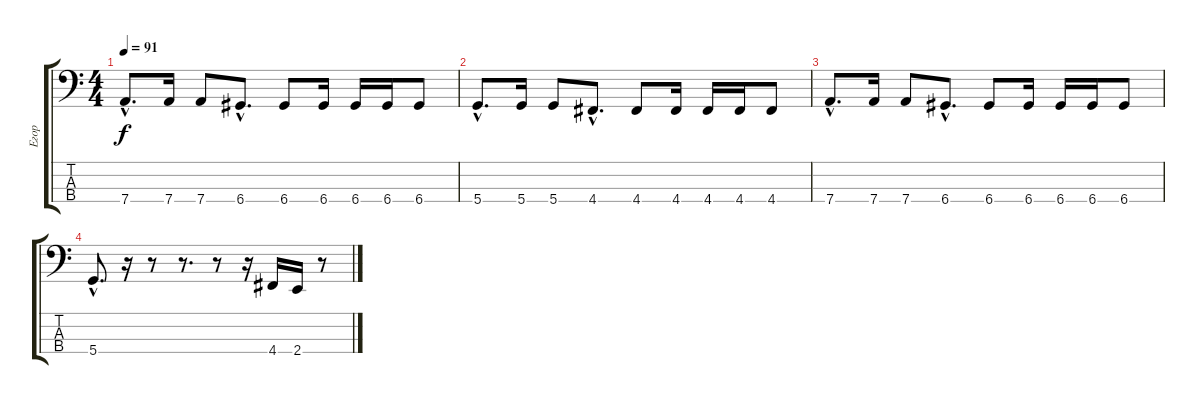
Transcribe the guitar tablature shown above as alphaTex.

\track ("Егор" "Егор") {instrument electricbasspick}
\staff {score tabs}
\tuning (G2 D2 A1 D1) {hide}
\ts (4 4)
\tempo 91
\clef f4
\ks c
7.4{hac}.8{d dy f} 7.4.16 7.4.8 6.4{hac}.8{d} 6.4.8 6.4.16 6.4.16 6.4.16 6.4.8 |
5.4{hac}.8{d} 5.4.16 5.4.8 4.4{hac}.8{d} 4.4.8 4.4.16 4.4.16 4.4.16 4.4.8 |
7.4{hac}.8{d} 7.4.16 7.4.8 6.4{hac}.8{d} 6.4.8 6.4.16 6.4.16 6.4.16 6.4.8 |
5.4{hac}.8{d} r.16 r.8 r.8{d} r.8 r.16 4.4.16 2.4.16 r.8
